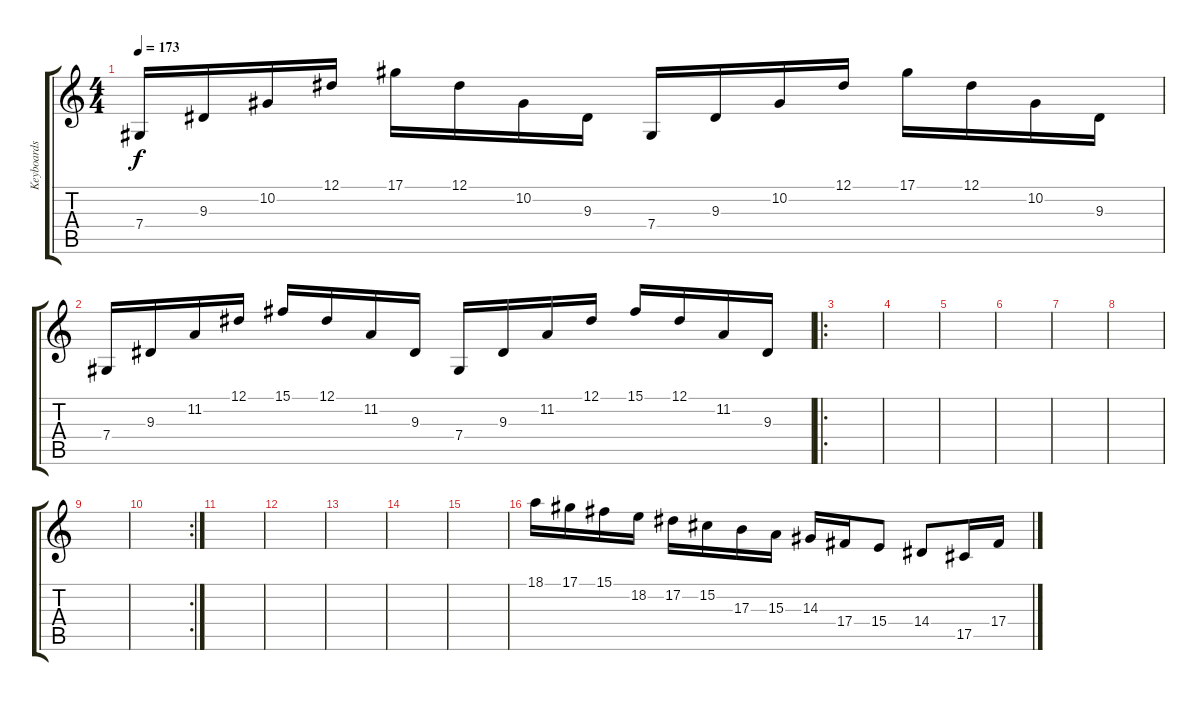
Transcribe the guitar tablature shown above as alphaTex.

\track ("Keyboards right hand" "Keyboards ") {instrument harpsichord}
\staff {score tabs}
\tuning (Eb4 Bb3 Gb3 Db3 Ab2 Eb2) {hide}
\ts (4 4)
\tempo 173
\clef g2
\ks c
7.4.16{dy f} 9.3.16 10.2.16 12.1.16 17.1.16 12.1.16 10.2.16 9.3.16 7.4.16 9.3.16 10.2.16 12.1.16 17.1.16 12.1.16 10.2.16 9.3.16 |
7.4.16 9.3.16 11.2.16 12.1.16 15.1.16 12.1.16 11.2.16 9.3.16 7.4.16 9.3.16 11.2.16 12.1.16 15.1.16 12.1.16 11.2.16 9.3.16 |
\ro
|
|
|
|
|
|
|
\rc 2
|
|
|
|
|
|
18.1.16{instrument pad1newage} 17.1.16 15.1.16 18.2.16 17.2.16 15.2.16 17.3.16 15.3.16 14.3.16 17.4.16 15.4.8 14.4.8 17.5.16 17.4.16
